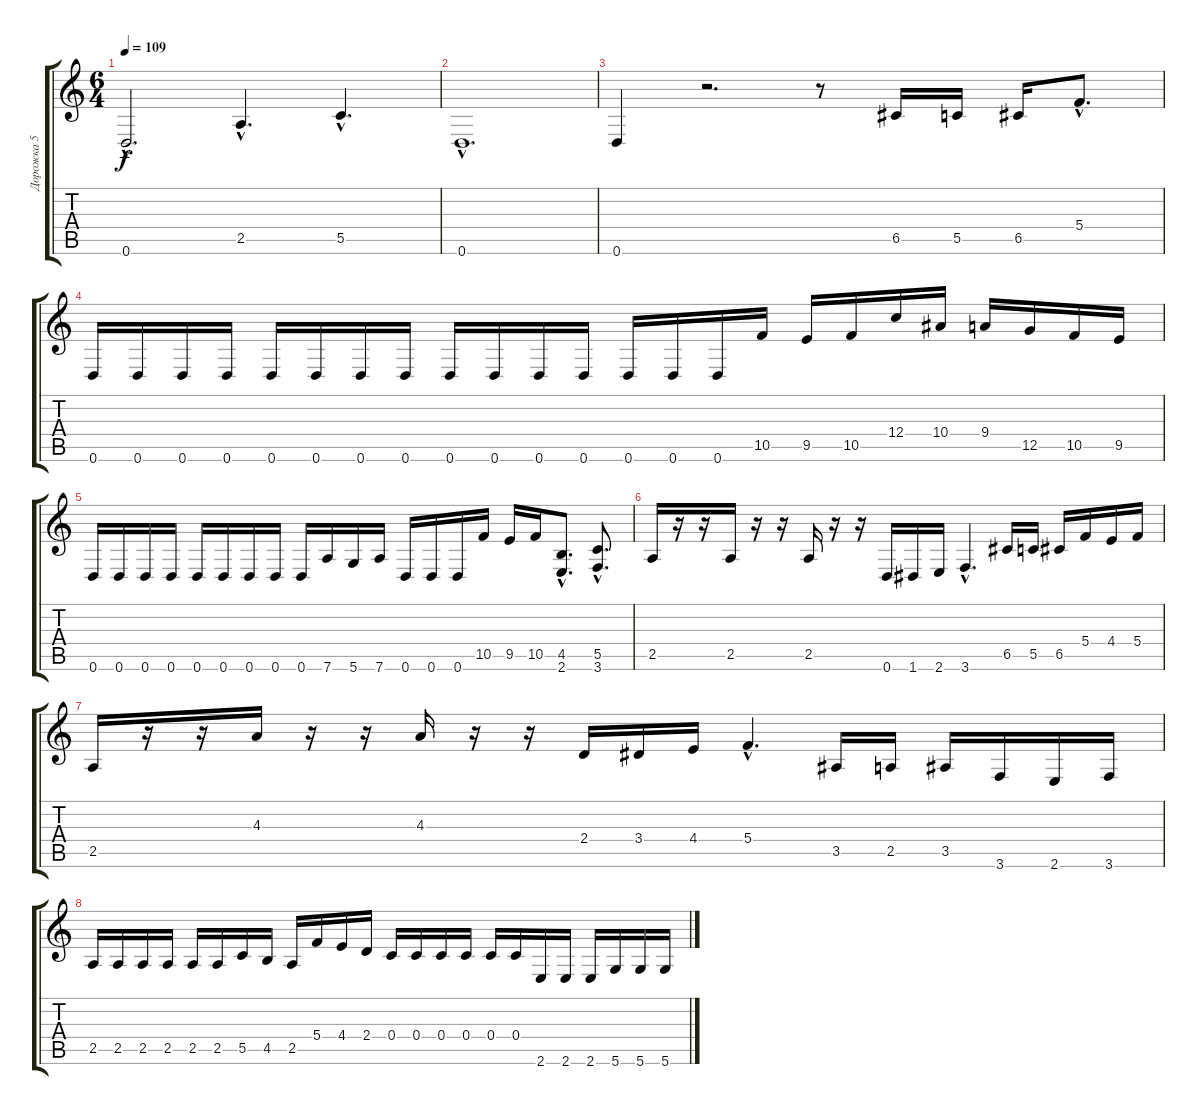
\track ("Дорожка 5" "Дорожка 5") {instrument electricbasspick}
\staff {score tabs}
\tuning (D4 A3 F3 C3 G2 D2) {hide}
\ts (6 4)
\tempo 109
\clef g2
\ks c
0.6{hac}.2{d dy f} 2.5{hac}.4{d} 5.5{hac}.4{d} |
0.6{hac}.1{d} |
0.6.4 r.2{d} r.8 6.5.16 5.5.16 6.5.16 5.4{hac}.8{d} |
0.6.16 0.6.16 0.6.16 0.6.16 0.6.16 0.6.16 0.6.16 0.6.16 0.6.16 0.6.16 0.6.16 0.6.16 0.6.16 0.6.16 0.6.16 10.5.16 9.5.16 10.5.16 12.4.16 10.4.16 9.4.16 12.5.16 10.5.16 9.5.16 |
0.6.16 0.6.16 0.6.16 0.6.16 0.6.16 0.6.16 0.6.16 0.6.16 0.6.16 7.6.16 5.6.16 7.6.16 0.6.16 0.6.16 0.6.16 10.5.16 9.5.16 10.5.16 (4.5{hac} 2.6{hac}).8{d} (5.5{hac} 3.6{hac}).8{d} |
2.5.16 r.16 r.16 2.5.16 r.16 r.16 2.5.16 r.16 r.16 0.6.16 1.6.16 2.6.16 3.6{hac}.4{d} 6.5.16 5.5.16 6.5.16 5.4.16 4.4.16 5.4.16 |
2.5.16 r.16 r.16 4.3.16 r.16 r.16 4.3.16 r.16 r.16 2.4.16 3.4.16 4.4.16 5.4{hac}.4{d} 3.5.16 2.5.16 3.5.16 3.6.16 2.6.16 3.6.16 |
2.5.16 2.5.16 2.5.16 2.5.16 2.5.16 2.5.16 5.5.16 4.5.16 2.5.16 5.4.16 4.4.16 2.4.16 0.4.16 0.4.16 0.4.16 0.4.16 0.4.16 0.4.16 2.6.16 2.6.16 2.6.16 5.6.16 5.6.16 5.6.16
